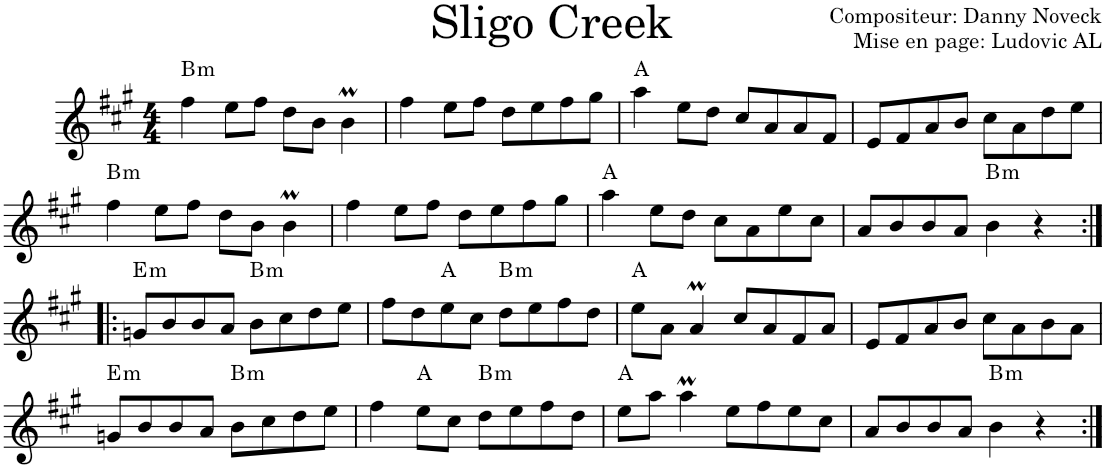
**kern	**harte
*part1	*part1
*staff1	*
*I"Voice	*
*I'V	*
*clefG2	*
*k[f#c#g#]	*
*M4/4	*
=1	=1
!	!LO:H:kt=m
4ff#\	B:min
8ee\L	.
8ff#\J	.
8dd\L	.
8b\J	.
4bM\	.
=2	=2
4ff#\	.
8ee\L	.
8ff#\J	.
8dd\L	.
8ee\	.
8ff#\	.
8gg#\J	.
=3	=3
4aa\	A:maj
8ee\L	.
8dd\J	.
8cc#/L	.
8a/	.
8a/	.
8f#/J	.
=4	=4
8e/L	.
8f#/	.
8a/	.
8b/J	.
8cc#\L	.
8a\	.
8dd\	.
8ee\J	.
!!LO:LB:g=z
=5	=5
!	!LO:H:kt=m
4ff#\	B:min
8ee\L	.
8ff#\J	.
8dd\L	.
8b\J	.
4bM\	.
=6	=6
4ff#\	.
8ee\L	.
8ff#\J	.
8dd\L	.
8ee\	.
8ff#\	.
8gg#\J	.
=7	=7
4aa\	A:maj
8ee\L	.
8dd\J	.
8cc#\L	.
8a\	.
8ee\	.
8cc#\J	.
=8	=8
8a/L	.
8b/	.
8b/	.
8a/J	.
!	!LO:H:kt=m
4b\	B:min
4r	.
!!LO:LB:g=z
=9:|!|:	=9:|!|:
!	!LO:H:kt=m
8gn/L	E:min
8b/	.
8b/	.
8a/J	.
!	!LO:H:kt=m
8b\L	B:min
8cc#\	.
8dd\	.
8ee\J	.
=10	=10
8ff#\L	.
8dd\	.
8ee\	A:maj
8cc#\J	.
!	!LO:H:kt=m
8dd\L	B:min
8ee\	.
8ff#\	.
8dd\J	.
=11	=11
8ee\L	A:maj
8a\J	.
4aM/	.
8cc#/L	.
8a/	.
8f#/	.
8a/J	.
=12	=12
8e/L	.
8f#/	.
8a/	.
8b/J	.
8cc#\L	.
8a\	.
8b\	.
8a\J	.
!!LO:LB:g=z
=13	=13
!	!LO:H:kt=m
8gn/L	E:min
8b/	.
8b/	.
8a/J	.
!	!LO:H:kt=m
8b\L	B:min
8cc#\	.
8dd\	.
8ee\J	.
=14	=14
4ff#\	.
8ee\L	A:maj
8cc#\J	.
!	!LO:H:kt=m
8dd\L	B:min
8ee\	.
8ff#\	.
8dd\J	.
=15	=15
8ee\L	A:maj
8aa\J	.
4aaM\	.
8ee\L	.
8ff#\	.
8ee\	.
8cc#\J	.
=16	=16
8a/L	.
8b/	.
8b/	.
8a/J	.
!	!LO:H:kt=m
4b\	B:min
4r	.
=:|!	=:|!
*-	*-
